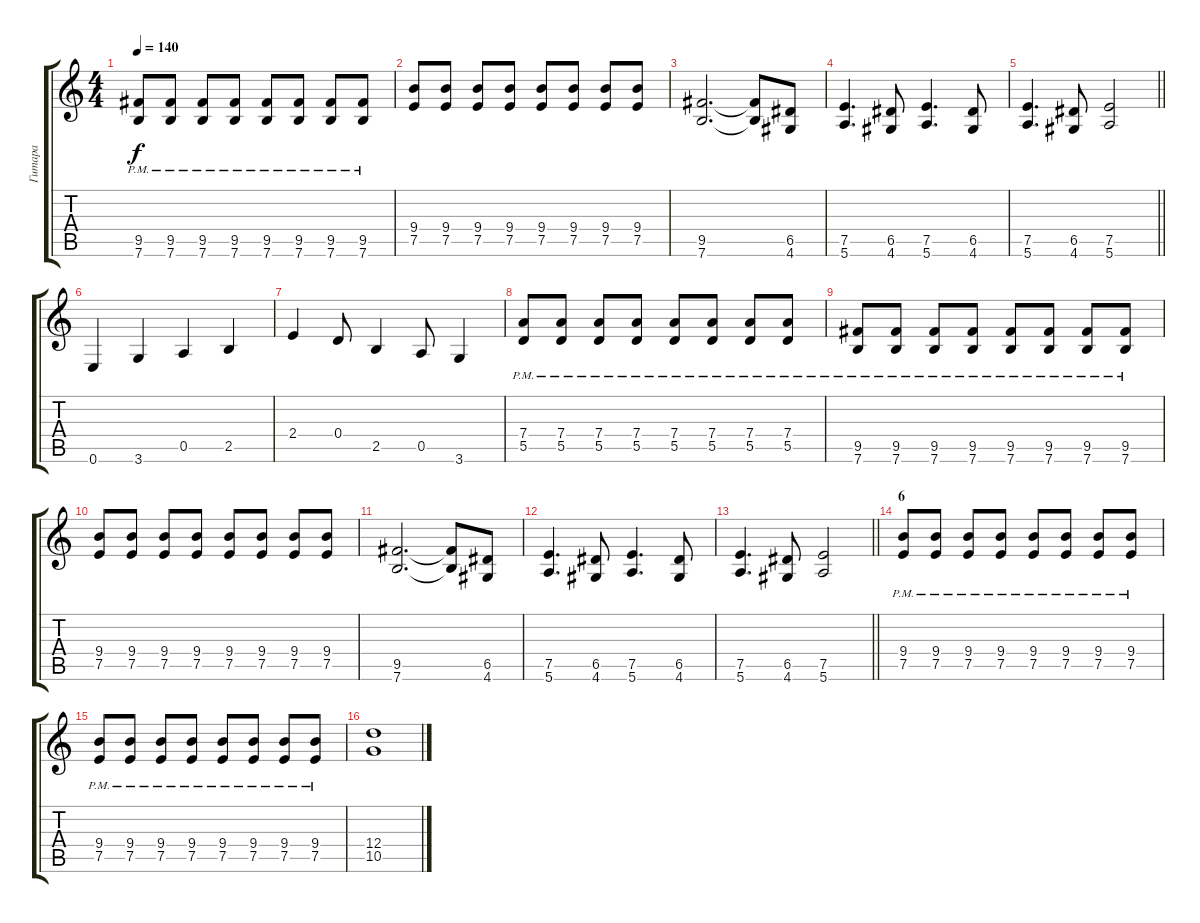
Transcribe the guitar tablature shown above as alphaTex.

\track ("Гитара" "Гитара") {instrument electricguitarclean}
\staff {score tabs}
\tuning (E4 B3 G3 D3 A2 E2) {hide}
\ts (4 4)
\tempo 140
\clef g2
\ks c
(9.5{pm} 7.6{pm}).8{dy f} (9.5{pm} 7.6{pm}).8 (9.5{pm} 7.6{pm}).8 (9.5{pm} 7.6{pm}).8 (9.5{pm} 7.6{pm}).8 (9.5{pm} 7.6{pm}).8 (9.5{pm} 7.6{pm}).8 (9.5{pm} 7.6{pm}).8 |
(9.4 7.5).8 (9.4 7.5).8 (9.4 7.5).8 (9.4 7.5).8 (9.4 7.5).8 (9.4 7.5).8 (9.4 7.5).8 (9.4 7.5).8 |
(9.5 7.6).2{d} (9.5{t} 7.6{t}).8 (6.5 4.6).8 |
(7.5 5.6).4{d} (6.5 4.6).8 (7.5 5.6).4{d} (6.5 4.6).8 |
\barLineRight lightlight
(7.5 5.6).4{d} (6.5 4.6).8 (7.5 5.6).2 |
0.6.4 3.6.4 0.5.4 2.5.4 |
2.4.4 0.4.8 2.5.4 0.5.8 3.6.4 |
(7.4{pm} 5.5{pm}).8 (7.4{pm} 5.5{pm}).8 (7.4{pm} 5.5{pm}).8 (7.4{pm} 5.5{pm}).8 (7.4{pm} 5.5{pm}).8 (7.4{pm} 5.5{pm}).8 (7.4{pm} 5.5{pm}).8 (7.4{pm} 5.5{pm}).8 |
(9.5{pm} 7.6{pm}).8 (9.5{pm} 7.6{pm}).8 (9.5{pm} 7.6{pm}).8 (9.5{pm} 7.6{pm}).8 (9.5{pm} 7.6{pm}).8 (9.5{pm} 7.6{pm}).8 (9.5{pm} 7.6{pm}).8 (9.5{pm} 7.6{pm}).8 |
(9.4 7.5).8 (9.4 7.5).8 (9.4 7.5).8 (9.4 7.5).8 (9.4 7.5).8 (9.4 7.5).8 (9.4 7.5).8 (9.4 7.5).8 |
(9.5 7.6).2{d} (9.5{t} 7.6{t}).8 (6.5 4.6).8 |
(7.5 5.6).4{d} (6.5 4.6).8 (7.5 5.6).4{d} (6.5 4.6).8 |
\barLineRight lightlight
(7.5 5.6).4{d} (6.5 4.6).8 (7.5 5.6).2 |
\section ("" "6")
(9.4{pm} 7.5{pm}).8 (9.4{pm} 7.5{pm}).8 (9.4{pm} 7.5{pm}).8 (9.4{pm} 7.5{pm}).8 (9.4{pm} 7.5{pm}).8 (9.4{pm} 7.5{pm}).8 (9.4{pm} 7.5{pm}).8 (9.4{pm} 7.5{pm}).8 |
(9.4{pm} 7.5{pm}).8 (9.4{pm} 7.5{pm}).8 (9.4{pm} 7.5{pm}).8 (9.4{pm} 7.5{pm}).8 (9.4{pm} 7.5{pm}).8 (9.4{pm} 7.5{pm}).8 (9.4{pm} 7.5{pm}).8 (9.4{pm} 7.5{pm}).8 |
(12.4 10.5).1
